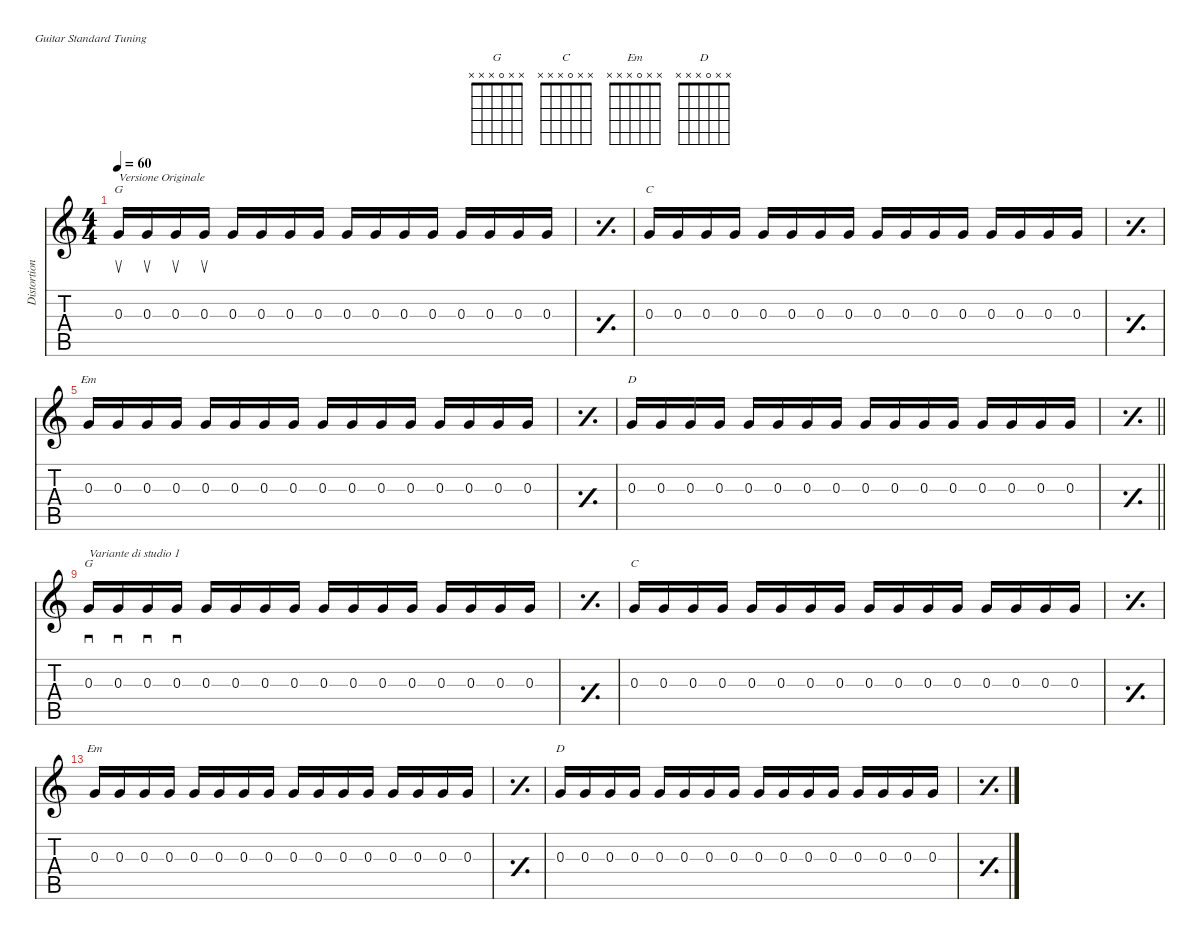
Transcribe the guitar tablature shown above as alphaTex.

\defaultSystemsLayout 4
\hideDynamics
\bracketExtendMode nobrackets
\otherSystemsTrackNameOrientation horizontal
\defaultBarNumberDisplay FirstOfSystem
\track ("Distortion Guitar" "Distortion") {instrument distortionguitar}
\staff {score tabs}
\tuning (E4 B3 G3 D3 A2 E2)
\chord ("G" x x 0 x x x) {showdiagram false showfingering false}
\chord ("C" x x 0 x x x) {showfingering false}
\chord ("Em" x x 0 x x x) {showfingering false}
\chord ("D" x x 0 x x x) {showfingering false}
\chord ("G" x x 0 x x x) {showfingering false}
\ts (4 4)
\tempo 60
\clef g2
\ks c
0.3.16{su ch "G" txt "Versione Originale" dy mf instrument distortionguitar beam Up} 0.3.16{su beam Up} 0.3.16{su beam Up} 0.3.16{su beam Up} 0.3.16{beam Up} 0.3.16{beam Up} 0.3.16{beam Up} 0.3.16{beam Up} 0.3.16{beam Up} 0.3.16{beam Up} 0.3.16{beam Up} 0.3.16{beam Up} 0.3.16{beam Up} 0.3.16{beam Up} 0.3.16{beam Up} 0.3.16{beam Up} |
\simile simple
|
\simile none
0.3.16{ch "C" beam Up} 0.3.16{beam Up} 0.3.16{beam Up} 0.3.16{beam Up} 0.3.16{beam Up} 0.3.16{beam Up} 0.3.16{beam Up} 0.3.16{beam Up} 0.3.16{beam Up} 0.3.16{beam Up} 0.3.16{beam Up} 0.3.16{beam Up} 0.3.16{beam Up} 0.3.16{beam Up} 0.3.16{beam Up} 0.3.16{beam Up} |
\simile simple
|
\simile none
0.3.16{ch "Em" beam Up} 0.3.16{beam Up} 0.3.16{beam Up} 0.3.16{beam Up} 0.3.16{beam Up} 0.3.16{beam Up} 0.3.16{beam Up} 0.3.16{beam Up} 0.3.16{beam Up} 0.3.16{beam Up} 0.3.16{beam Up} 0.3.16{beam Up} 0.3.16{beam Up} 0.3.16{beam Up} 0.3.16{beam Up} 0.3.16{beam Up} |
\simile simple
|
\simile none
0.3.16{ch "D" beam Up} 0.3.16{beam Up} 0.3.16{beam Up} 0.3.16{beam Up} 0.3.16{beam Up} 0.3.16{beam Up} 0.3.16{beam Up} 0.3.16{beam Up} 0.3.16{beam Up} 0.3.16{beam Up} 0.3.16{beam Up} 0.3.16{beam Up} 0.3.16{beam Up} 0.3.16{beam Up} 0.3.16{beam Up} 0.3.16{beam Up} |
\simile simple
\barLineRight lightlight
|
\simile none
0.3.16{sd ch "G" txt "Variante di studio 1" beam Up} 0.3.16{sd beam Up} 0.3.16{sd beam Up} 0.3.16{sd beam Up} 0.3.16{beam Up} 0.3.16{beam Up} 0.3.16{beam Up} 0.3.16{beam Up} 0.3.16{beam Up} 0.3.16{beam Up} 0.3.16{beam Up} 0.3.16{beam Up} 0.3.16{beam Up} 0.3.16{beam Up} 0.3.16{beam Up} 0.3.16{beam Up} |
\simile simple
|
\simile none
0.3.16{ch "C" beam Up} 0.3.16{beam Up} 0.3.16{beam Up} 0.3.16{beam Up} 0.3.16{beam Up} 0.3.16{beam Up} 0.3.16{beam Up} 0.3.16{beam Up} 0.3.16{beam Up} 0.3.16{beam Up} 0.3.16{beam Up} 0.3.16{beam Up} 0.3.16{beam Up} 0.3.16{beam Up} 0.3.16{beam Up} 0.3.16{beam Up} |
\simile simple
|
\simile none
0.3.16{ch "Em" beam Up} 0.3.16{beam Up} 0.3.16{beam Up} 0.3.16{beam Up} 0.3.16{beam Up} 0.3.16{beam Up} 0.3.16{beam Up} 0.3.16{beam Up} 0.3.16{beam Up} 0.3.16{beam Up} 0.3.16{beam Up} 0.3.16{beam Up} 0.3.16{beam Up} 0.3.16{beam Up} 0.3.16{beam Up} 0.3.16{beam Up} |
\simile simple
|
\simile none
0.3.16{ch "D" beam Up} 0.3.16{beam Up} 0.3.16{beam Up} 0.3.16{beam Up} 0.3.16{beam Up} 0.3.16{beam Up} 0.3.16{beam Up} 0.3.16{beam Up} 0.3.16{beam Up} 0.3.16{beam Up} 0.3.16{beam Up} 0.3.16{beam Up} 0.3.16{beam Up} 0.3.16{beam Up} 0.3.16{beam Up} 0.3.16{beam Up} |
\simile simple
